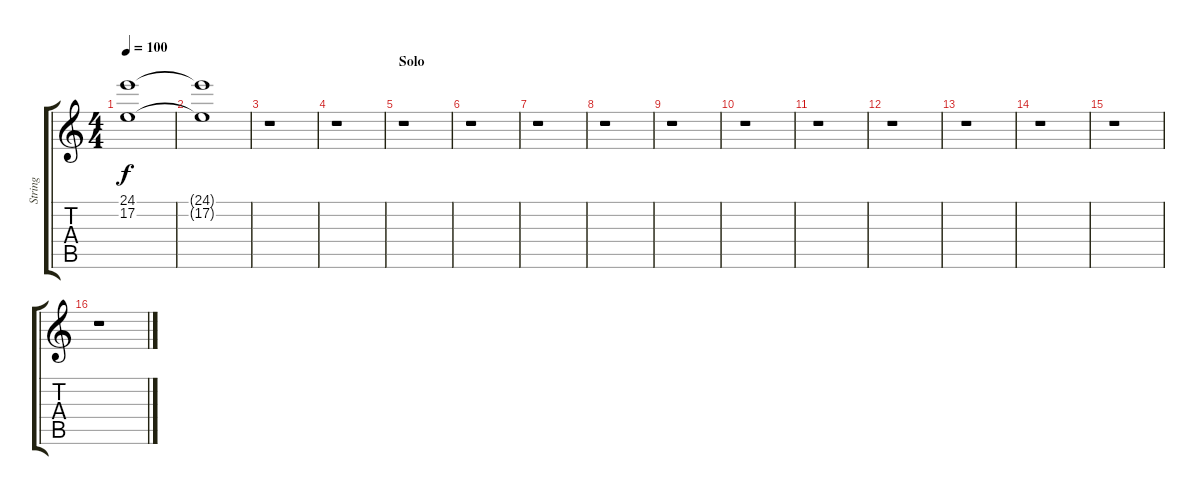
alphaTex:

\track ("String" "String") {instrument stringensemble1}
\staff {score tabs}
\tuning (E4 B3 G3 D3 A2 E2) {hide}
\ts (4 4)
\tempo 100
\clef g2
\ks c
(24.1{t} 17.2{t}).1{dy f} |
(24.1{t} 17.2{t}).1 |
r.1 |
r.1 |
\section ("" "Solo")
r.1 |
r.1 |
r.1 |
r.1 |
r.1 |
r.1 |
r.1 |
r.1 |
r.1 |
r.1 |
r.1 |
r.1
